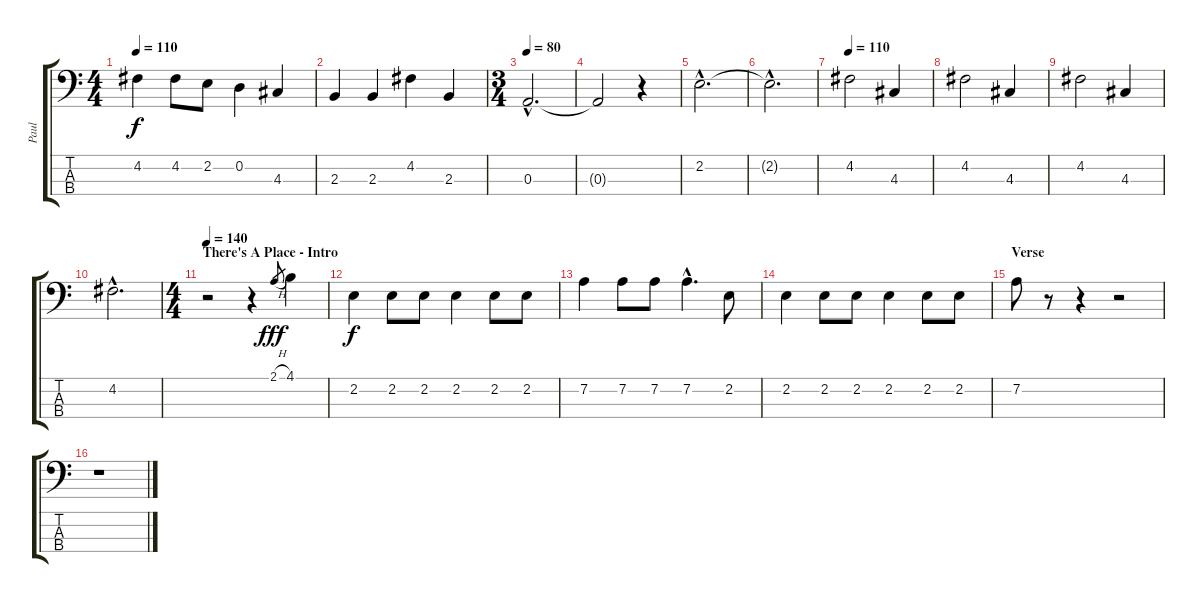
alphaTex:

\track ("Paul" "Paul") {instrument acousticguitarnylon}
\staff {score tabs}
\tuning (G2 D2 A1 E1) {hide}
\ts (4 4)
\tempo 110
\clef f4
\ks c
4.2.4{dy f} 4.2.8 2.2.8 0.2.4 4.3.4 |
2.3.4 2.3.4 4.2.4 2.3.4 |
\ts (3 4)
\tempo 80
0.3{hac}.2{d} |
0.3{t}.2 r.4 |
2.2{hac}.2{d} |
2.2{hac t}.2{d} |
\tempo 110
4.2.2 4.3.4 |
4.2.2 4.3.4 |
4.2.2 4.3.4 |
4.2{hac}.2{d} |
\ts (4 4)
\section ("" "There's A Place - Intro")
\tempo 140
r.2{volume 13 balance 10 instrument electricbasspick} r.4 2.1{h}.8{gr dy fff} 4.1.4{volume 16} |
2.2.4{dy f volume 15} 2.2.8 2.2.8 2.2.4 2.2.8 2.2.8 |
7.2.4 7.2.8 7.2.8 7.2{hac}.4{d} 2.2.8 |
2.2.4 2.2.8 2.2.8 2.2.4 2.2.8 2.2.8 |
\section ("" "Verse")
7.2.8 r.8 r.4 r.2 |
r.1
